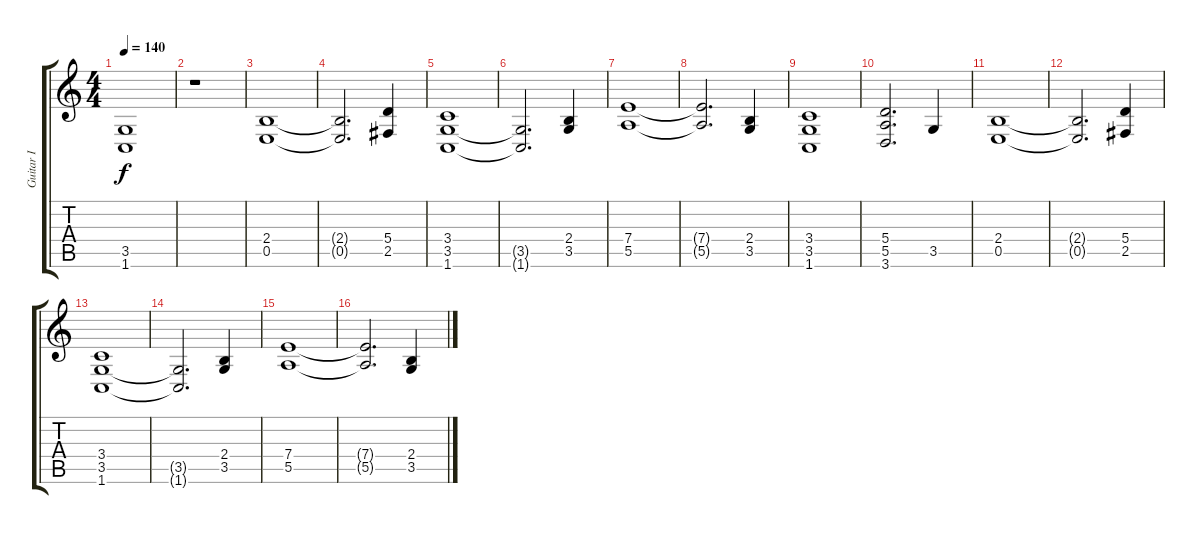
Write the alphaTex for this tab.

\track ("Guitar I" "Guitar I") {instrument distortionguitar}
\staff {score tabs}
\tuning (B3 Gb3 D3 A2 E2 B1) {hide}
\ts (4 4)
\tempo 140
\clef g2
\ks c
(3.5 1.6).1{dy f} |
r.1 |
(2.4 0.5).1 |
(2.4{t} 0.5{t}).2{d} (5.4 2.5).4 |
(3.4 3.5 1.6).1 |
(3.5{t} 1.6{t}).2{d} (2.4 3.5).4 |
(7.4 5.5).1 |
(7.4{t} 5.5{t}).2{d} (2.4 3.5).4 |
(3.4 3.5 1.6).1 |
(5.4 5.5 3.6).2{d} 3.5.4 |
(2.4 0.5).1 |
(2.4{t} 0.5{t}).2{d} (5.4 2.5).4 |
(3.4 3.5 1.6).1 |
(3.5{t} 1.6{t}).2{d} (2.4 3.5).4 |
(7.4 5.5).1 |
(7.4{t} 5.5{t}).2{d} (2.4 3.5).4
